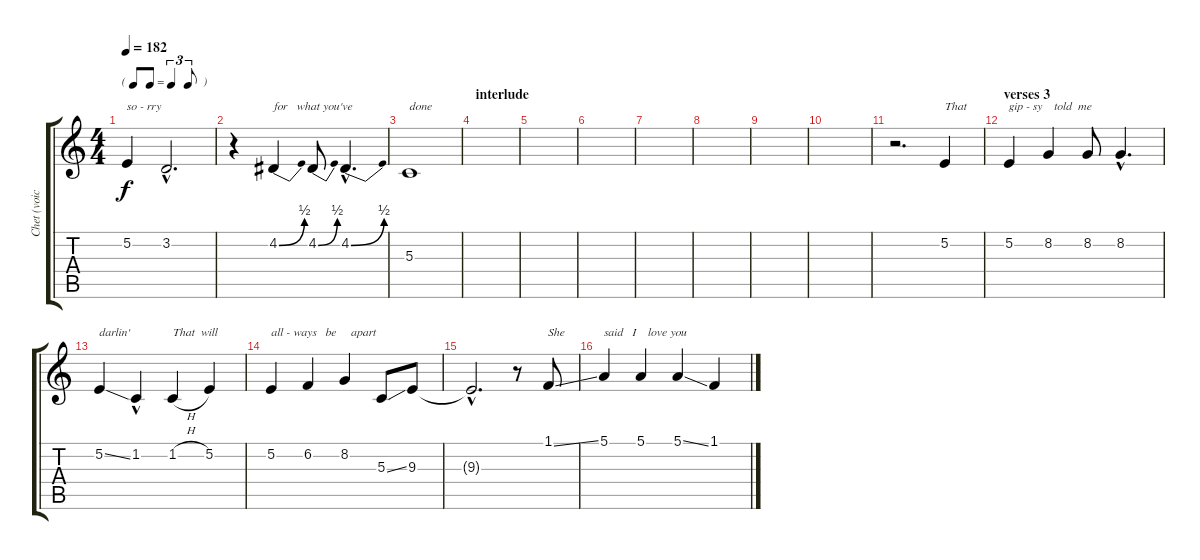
\track ("Chet (voice) + lyrics" "Chet (voic") {instrument panflute}
\staff {score tabs}
\tuning (E4 B3 G3 D3 A2 E2) {hide}
\ts (4 4)
\tf triplet8th
\tempo 182
\clef g2
\ks c
5.2.4{txt "so - rry" dy f} 3.2{hac}.2{d} |
r.4 4.2{be (bend 0 0 60 2)}.4{txt "for   what you've"} 4.2{be (bend 0 0 60 2)}.8 4.2{be (bend 0 0 60 2) hac}.4{d} |
5.3.1{txt "done"} |
\section ("" "interlude")
|
|
|
|
|
|
|
r.2{d} 5.2.4{txt "That"} |
\section ("" "verses 3")
5.2.4{txt "gip - sy    told  me"} 8.2.4 8.2.8 8.2{hac}.4{d} |
5.2{ss}.4{txt "darlin'"} 1.2{hac}.4 1.2{h}.4{txt "That  will"} 5.2.4 |
5.2.4{txt "all - ways   be     apart"} 6.2.4 8.2.4 5.3{ss}.8 9.3.8 |
9.3{hac t}.2{d} r.8 1.1{ss}.8{txt "She"} |
5.1.4{txt "said   I    love you"} 5.1.4 5.1{ss}.4 1.1.4
